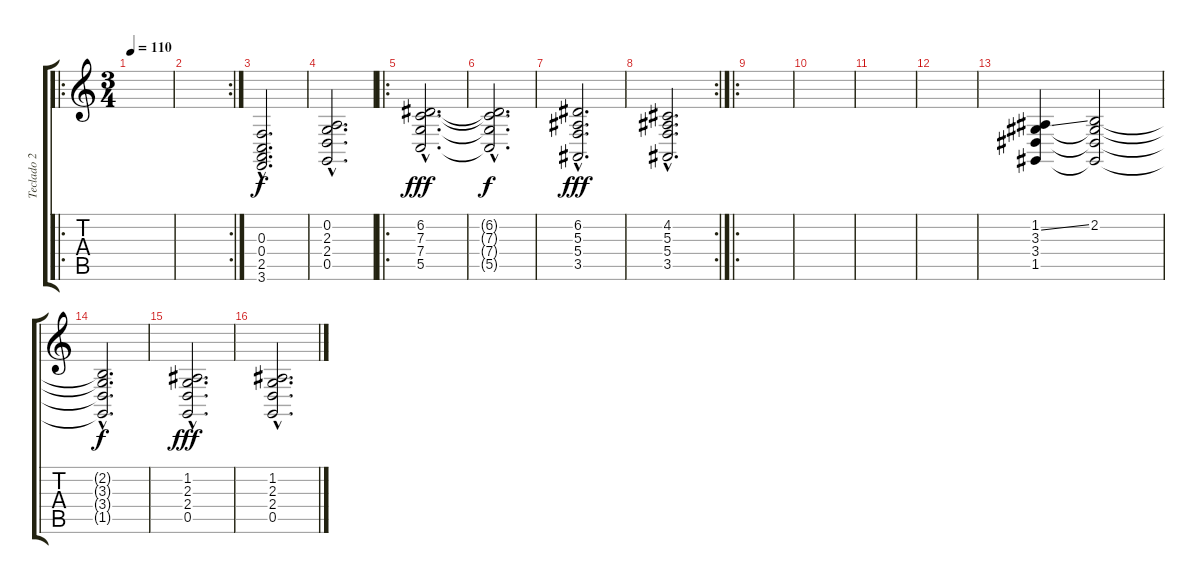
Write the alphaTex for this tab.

\track ("Teclado 2" "Teclado 2") {instrument fx7echoes}
\staff {score tabs}
\tuning (D4 A3 F3 C3 G2 D2) {hide}
\ro
\ts (3 4)
\tempo 110
\clef g2
\ks c
|
\rc 2
|
(0.3{hac} 0.4{hac} 2.5{hac} 3.6{hac}).2{d volume 10} |
(0.2{hac} 2.3{hac} 2.4{hac} 0.5{hac}).2{d} |
\ro
(6.2{hac} 7.3{hac} 7.4{hac} 5.5{hac}).2{d dy fff} |
(6.2{hac t} 7.3{hac t} 7.4{hac t} 5.5{hac t}).2{d dy f} |
(6.2{hac} 5.3{hac} 5.4{hac} 3.5{hac}).2{d dy fff} |
\rc 2
(4.2{hac} 5.3{hac} 5.4{hac} 3.5{hac}).2{d} |
\ro
|
|
|
|
(1.2{ss} 3.3 3.4 1.5).4 (2.2 3.3{t} 3.4{t} 1.5{t}).2 |
(2.2{hac t} 3.3{hac t} 3.4{hac t} 1.5{hac t}).2{d dy f} |
(1.2{hac} 2.3{hac} 2.4{hac} 0.5{hac}).2{d dy fff} |
(1.2{hac} 2.3{hac} 2.4{hac} 0.5{hac}).2{d}
